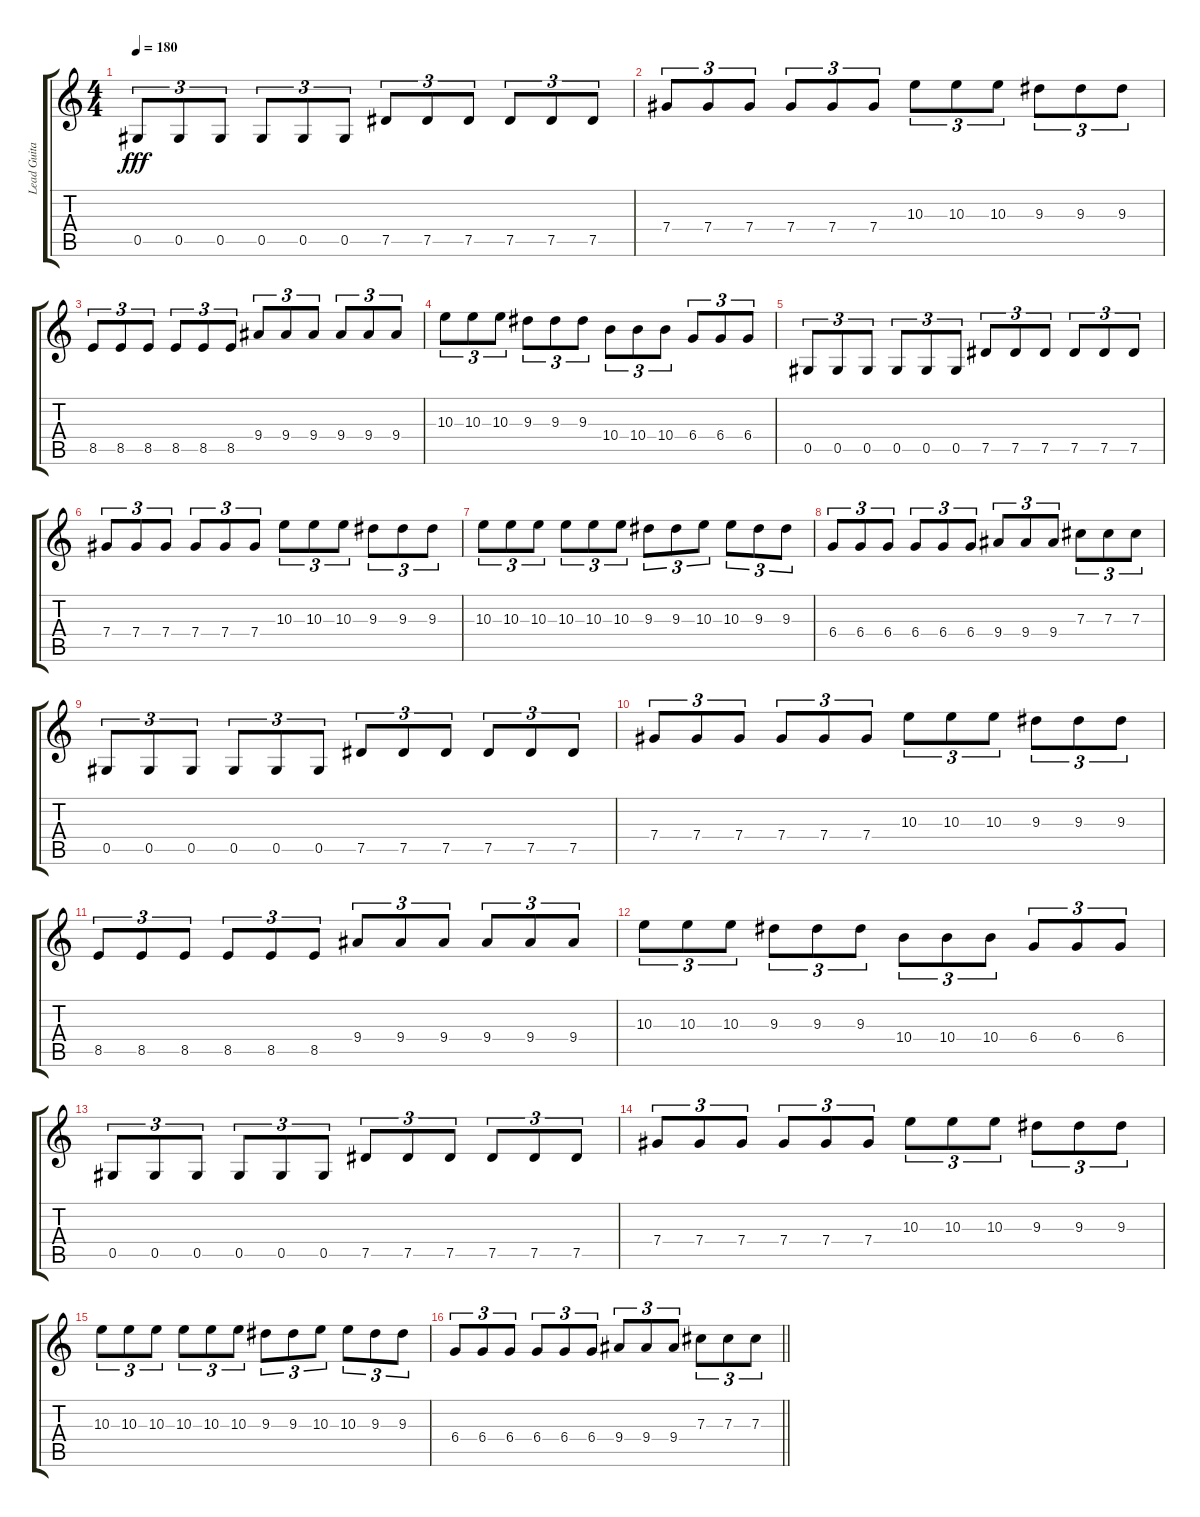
\track ("Lead Guitar" "Lead Guita") {instrument distortionguitar}
\staff {score tabs}
\tuning (Eb4 Bb3 Gb3 Db3 Ab2 Eb2) {hide}
\ts (4 4)
\section ("" "")
\tempo 180
\clef g2
\ks c
0.5.8{tu (3 2) dy fff} 0.5.8{tu (3 2)} 0.5.8{tu (3 2)} 0.5.8{tu (3 2)} 0.5.8{tu (3 2)} 0.5.8{tu (3 2)} 7.5.8{tu (3 2)} 7.5.8{tu (3 2)} 7.5.8{tu (3 2)} 7.5.8{tu (3 2)} 7.5.8{tu (3 2)} 7.5.8{tu (3 2)} |
7.4.8{tu (3 2)} 7.4.8{tu (3 2)} 7.4.8{tu (3 2)} 7.4.8{tu (3 2)} 7.4.8{tu (3 2)} 7.4.8{tu (3 2)} 10.3.8{tu (3 2)} 10.3.8{tu (3 2)} 10.3.8{tu (3 2)} 9.3.8{tu (3 2)} 9.3.8{tu (3 2)} 9.3.8{tu (3 2)} |
8.5.8{tu (3 2)} 8.5.8{tu (3 2)} 8.5.8{tu (3 2)} 8.5.8{tu (3 2)} 8.5.8{tu (3 2)} 8.5.8{tu (3 2)} 9.4.8{tu (3 2)} 9.4.8{tu (3 2)} 9.4.8{tu (3 2)} 9.4.8{tu (3 2)} 9.4.8{tu (3 2)} 9.4.8{tu (3 2)} |
10.3.8{tu (3 2)} 10.3.8{tu (3 2)} 10.3.8{tu (3 2)} 9.3.8{tu (3 2)} 9.3.8{tu (3 2)} 9.3.8{tu (3 2)} 10.4.8{tu (3 2)} 10.4.8{tu (3 2)} 10.4.8{tu (3 2)} 6.4.8{tu (3 2)} 6.4.8{tu (3 2)} 6.4.8{tu (3 2)} |
0.5.8{tu (3 2)} 0.5.8{tu (3 2)} 0.5.8{tu (3 2)} 0.5.8{tu (3 2)} 0.5.8{tu (3 2)} 0.5.8{tu (3 2)} 7.5.8{tu (3 2)} 7.5.8{tu (3 2)} 7.5.8{tu (3 2)} 7.5.8{tu (3 2)} 7.5.8{tu (3 2)} 7.5.8{tu (3 2)} |
7.4.8{tu (3 2)} 7.4.8{tu (3 2)} 7.4.8{tu (3 2)} 7.4.8{tu (3 2)} 7.4.8{tu (3 2)} 7.4.8{tu (3 2)} 10.3.8{tu (3 2)} 10.3.8{tu (3 2)} 10.3.8{tu (3 2)} 9.3.8{tu (3 2)} 9.3.8{tu (3 2)} 9.3.8{tu (3 2)} |
10.3.8{tu (3 2)} 10.3.8{tu (3 2)} 10.3.8{tu (3 2)} 10.3.8{tu (3 2)} 10.3.8{tu (3 2)} 10.3.8{tu (3 2)} 9.3.8{tu (3 2)} 9.3.8{tu (3 2)} 10.3.8{tu (3 2)} 10.3.8{tu (3 2)} 9.3.8{tu (3 2)} 9.3.8{tu (3 2)} |
6.4.8{tu (3 2)} 6.4.8{tu (3 2)} 6.4.8{tu (3 2)} 6.4.8{tu (3 2)} 6.4.8{tu (3 2)} 6.4.8{tu (3 2)} 9.4.8{tu (3 2)} 9.4.8{tu (3 2)} 9.4.8{tu (3 2)} 7.3.8{tu (3 2)} 7.3.8{tu (3 2)} 7.3.8{tu (3 2)} |
0.5.8{tu (3 2)} 0.5.8{tu (3 2)} 0.5.8{tu (3 2)} 0.5.8{tu (3 2)} 0.5.8{tu (3 2)} 0.5.8{tu (3 2)} 7.5.8{tu (3 2)} 7.5.8{tu (3 2)} 7.5.8{tu (3 2)} 7.5.8{tu (3 2)} 7.5.8{tu (3 2)} 7.5.8{tu (3 2)} |
7.4.8{tu (3 2)} 7.4.8{tu (3 2)} 7.4.8{tu (3 2)} 7.4.8{tu (3 2)} 7.4.8{tu (3 2)} 7.4.8{tu (3 2)} 10.3.8{tu (3 2)} 10.3.8{tu (3 2)} 10.3.8{tu (3 2)} 9.3.8{tu (3 2)} 9.3.8{tu (3 2)} 9.3.8{tu (3 2)} |
8.5.8{tu (3 2)} 8.5.8{tu (3 2)} 8.5.8{tu (3 2)} 8.5.8{tu (3 2)} 8.5.8{tu (3 2)} 8.5.8{tu (3 2)} 9.4.8{tu (3 2)} 9.4.8{tu (3 2)} 9.4.8{tu (3 2)} 9.4.8{tu (3 2)} 9.4.8{tu (3 2)} 9.4.8{tu (3 2)} |
10.3.8{tu (3 2)} 10.3.8{tu (3 2)} 10.3.8{tu (3 2)} 9.3.8{tu (3 2)} 9.3.8{tu (3 2)} 9.3.8{tu (3 2)} 10.4.8{tu (3 2)} 10.4.8{tu (3 2)} 10.4.8{tu (3 2)} 6.4.8{tu (3 2)} 6.4.8{tu (3 2)} 6.4.8{tu (3 2)} |
0.5.8{tu (3 2)} 0.5.8{tu (3 2)} 0.5.8{tu (3 2)} 0.5.8{tu (3 2)} 0.5.8{tu (3 2)} 0.5.8{tu (3 2)} 7.5.8{tu (3 2)} 7.5.8{tu (3 2)} 7.5.8{tu (3 2)} 7.5.8{tu (3 2)} 7.5.8{tu (3 2)} 7.5.8{tu (3 2)} |
7.4.8{tu (3 2)} 7.4.8{tu (3 2)} 7.4.8{tu (3 2)} 7.4.8{tu (3 2)} 7.4.8{tu (3 2)} 7.4.8{tu (3 2)} 10.3.8{tu (3 2)} 10.3.8{tu (3 2)} 10.3.8{tu (3 2)} 9.3.8{tu (3 2)} 9.3.8{tu (3 2)} 9.3.8{tu (3 2)} |
10.3.8{tu (3 2)} 10.3.8{tu (3 2)} 10.3.8{tu (3 2)} 10.3.8{tu (3 2)} 10.3.8{tu (3 2)} 10.3.8{tu (3 2)} 9.3.8{tu (3 2)} 9.3.8{tu (3 2)} 10.3.8{tu (3 2)} 10.3.8{tu (3 2)} 9.3.8{tu (3 2)} 9.3.8{tu (3 2)} |
\barLineRight lightlight
6.4.8{tu (3 2)} 6.4.8{tu (3 2)} 6.4.8{tu (3 2)} 6.4.8{tu (3 2)} 6.4.8{tu (3 2)} 6.4.8{tu (3 2)} 9.4.8{tu (3 2)} 9.4.8{tu (3 2)} 9.4.8{tu (3 2)} 7.3.8{tu (3 2)} 7.3.8{tu (3 2)} 7.3.8{tu (3 2)}
